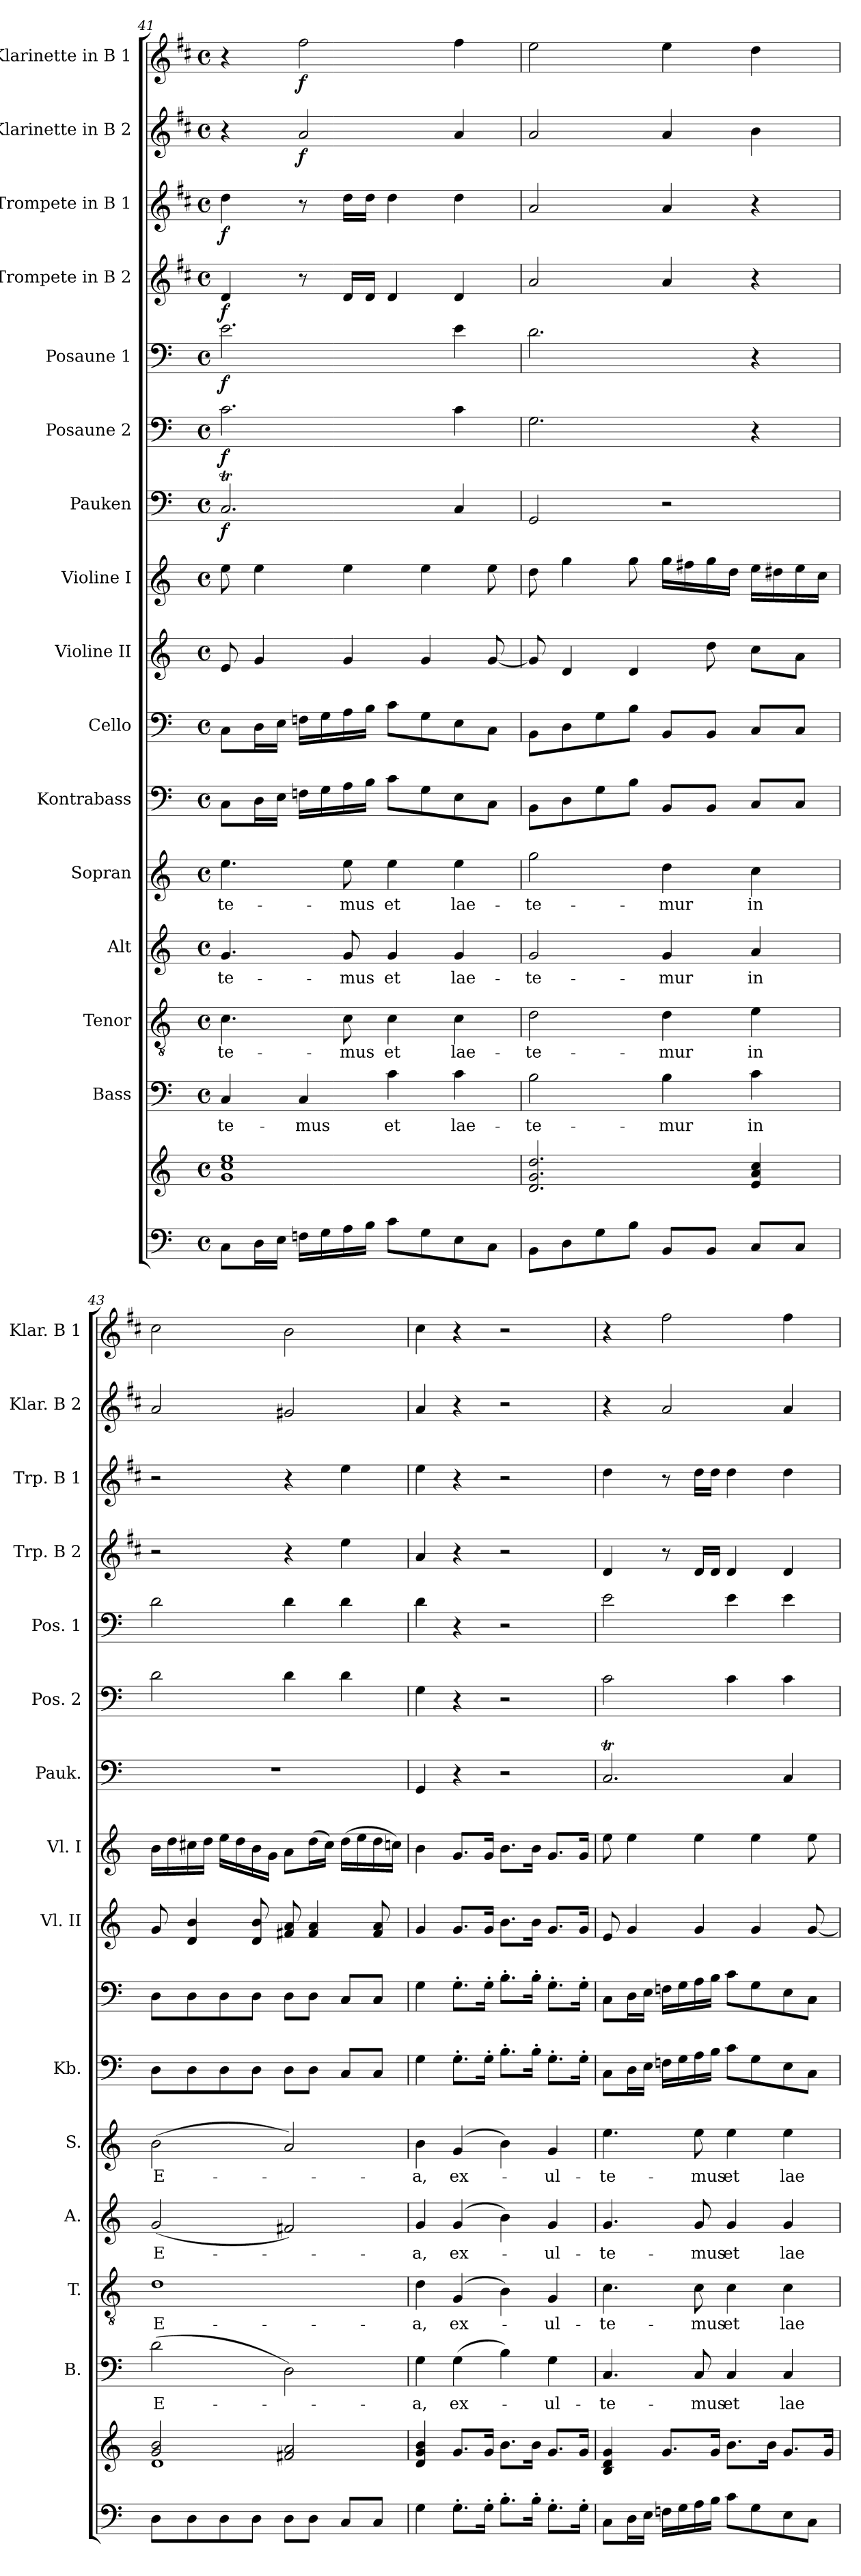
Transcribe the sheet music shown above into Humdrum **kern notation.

**kern	**kern	**kern	**text	**kern	**text	**kern	**text	**kern	**text	**kern	**kern	**kern	**kern	**kern	**dynam	**kern	**dynam	**kern	**dynam	**kern	**dynam	**kern	**dynam	**kern	**dynam	**kern	**dynam
*part16	*part16	*part15	*part15	*part14	*part14	*part13	*part13	*part12	*part12	*part11	*part10	*part9	*part8	*part7	*part7	*part6	*part6	*part5	*part5	*part4	*part4	*part3	*part3	*part2	*part2	*part1	*part1
*staff17	*staff16	*staff15	*staff15	*staff14	*staff14	*staff13	*staff13	*staff12	*staff12	*staff11	*staff10	*staff9	*staff8	*staff7	*staff7	*staff6	*staff6	*staff5	*staff5	*staff4	*staff4	*staff3	*staff3	*staff2	*staff2	*staff1	*staff1
*	*	*I"Bass	*	*I"Tenor	*	*I"Alt	*	*I"Sopran	*	*I"Kontrabass	*I"Cello	*I"Violine II	*I"Violine I	*I"Pauken	*	*I"Posaune 2	*	*I"Posaune 1	*	*I"Trompete in B 2	*	*I"Trompete in B 1	*	*I"Klarinette in B 2	*	*I"Klarinette in B 1	*
*	*	*I'B.	*	*I'T.	*	*I'A.	*	*I'S.	*	*I'Kb.	*	*I'Vl. II	*I'Vl. I	*I'Pauk.	*	*I'Pos. 2	*	*I'Pos. 1	*	*I'Trp. B 2	*	*I'Trp. B 1	*	*I'Klar. B 2	*	*I'Klar. B 1	*
*clefF4	*clefG2	*clefF4	*	*clefGv2	*	*clefG2	*	*clefG2	*	*clefF4	*clefF4	*clefG2	*clefG2	*clefF4	*	*clefF4	*	*clefF4	*	*clefG2	*	*clefG2	*	*clefG2	*	*clefG2	*
*	*	*	*	*	*	*	*	*	*	*ITrd7c12	*	*	*	*	*	*	*	*	*	*ITrd1c2	*	*ITrd1c2	*	*ITrd1c2	*	*ITrd1c2	*
*k[]	*k[]	*k[]	*	*k[]	*	*k[]	*	*k[]	*	*k[]	*k[]	*k[]	*k[]	*k[]	*	*k[]	*	*k[]	*	*k[]	*	*k[]	*	*k[]	*	*k[]	*
*C:	*C:	*C:	*	*C:	*	*C:	*	*C:	*	*C:	*C:	*C:	*C:	*C:	*	*C:	*	*C:	*	*C:	*	*C:	*	*C:	*	*C:	*
*M4/4	*M4/4	*M4/4	*	*M4/4	*	*M4/4	*	*M4/4	*	*M4/4	*M4/4	*M4/4	*M4/4	*M4/4	*	*M4/4	*	*M4/4	*	*M4/4	*	*M4/4	*	*M4/4	*	*M4/4	*
*met(c)	*met(c)	*met(c)	*	*met(c)	*	*met(c)	*	*met(c)	*	*met(c)	*met(c)	*met(c)	*met(c)	*met(c)	*	*met(c)	*	*met(c)	*	*met(c)	*	*met(c)	*	*met(c)	*	*met(c)	*
=41	=41	=41	=41	=41	=41	=41	=41	=41	=41	=41	=41	=41	=41	=41	=41	=41	=41	=41	=41	=41	=41	=41	=41	=41	=41	=41	=41
!	!	!	!LO:LY:b	!	!LO:LY:b	!	!LO:LY:b	!	!LO:LY:b	!	!	!	!	!	!LO:DY:b	!	!LO:DY:b	!	!LO:DY:b	!	!LO:DY:b	!	!LO:DY:b	!	!	!	!
8C\L	1g 1cc 1ee	4C/	-te-	4.c\	-te-	4.g/	-te-	4.ee\	-te-	8CC\L	8C\L	8e/	8ee\	2.CT/	f	2.c\	f	2.e\	f	4c/	f	4cc\	f	4r	.	4r	.
16D\L	.	.	.	.	.	.	.	.	.	16DD\L	16D\L	4g/	4ee\	.	.	.	.	.	.	.	.	.	.	.	.	.	.
16E\JJ	.	.	.	.	.	.	.	.	.	16EE\JJ	16E\JJ	.	.	.	.	.	.	.	.	.	.	.	.	.	.	.	.
!	!	!	!LO:LY:b	!	!	!	!	!	!	!	!	!	!	!	!	!	!	!	!	!	!	!	!	!	!LO:DY:b	!	!LO:DY:b
16Fn\LL	.	4C/	-mus	.	.	.	.	.	.	16FFn\LL	16Fn\LL	.	.	.	.	.	.	.	.	8r	.	8r	.	2g/	f	2ee\	f
16G\	.	.	.	.	.	.	.	.	.	16GG\	16G\	.	.	.	.	.	.	.	.	.	.	.	.	.	.	.	.
!	!	!	!	!	!LO:LY:b	!	!LO:LY:b	!	!LO:LY:b	!	!	!	!	!	!	!	!	!	!	!	!	!	!	!	!	!	!
16A\	.	.	.	8c\	-mus	8g/	-mus	8ee\	-mus	16AA\	16A\	4g/	4ee\	.	.	.	.	.	.	16c/LL	.	16cc\LL	.	.	.	.	.
16B\JJ	.	.	.	.	.	.	.	.	.	16BB\JJ	16B\JJ	.	.	.	.	.	.	.	.	16c/JJ	.	16cc\JJ	.	.	.	.	.
!	!	!	!LO:LY:b	!	!LO:LY:b	!	!LO:LY:b	!	!LO:LY:b	!	!	!	!	!	!	!	!	!	!	!	!	!	!	!	!	!	!
8c\L	.	4c\	et	4c\	et	4g/	et	4ee\	et	8C\L	8c\L	.	.	.	.	.	.	.	.	4c/	.	4cc\	.	.	.	.	.
8G\	.	.	.	.	.	.	.	.	.	8GG\	8G\	4g/	4ee\	.	.	.	.	.	.	.	.	.	.	.	.	.	.
!	!	!	!LO:LY:b	!	!LO:LY:b	!	!LO:LY:b	!	!LO:LY:b	!	!	!	!	!	!	!	!	!	!	!	!	!	!	!	!	!	!
8E\	.	4c\	lae-	4c\	lae-	4g/	lae-	4ee\	lae-	8EE\	8E\	.	.	4C/	.	4c\	.	4e\	.	4c/	.	4cc\	.	4g/	.	4ee\	.
8C\J	.	.	.	.	.	.	.	.	.	8CC\J	8C\J	[8g/	8ee\	.	.	.	.	.	.	.	.	.	.	.	.	.	.
=42	=42	=42	=42	=42	=42	=42	=42	=42	=42	=42	=42	=42	=42	=42	=42	=42	=42	=42	=42	=42	=42	=42	=42	=42	=42	=42	=42
!	!	!	!LO:LY:b	!	!LO:LY:b	!	!LO:LY:b	!	!LO:LY:b	!	!	!	!	!	!	!	!	!	!	!	!	!	!	!	!	!	!
8BB\L	2.d/ 2.g/ 2.dd/	2B\	-te-	2d\	-te-	2g/	-te-	2gg\	-te-	8BBB\L	8BB\L	8g/]	8dd\	2GG/	.	2.G\	.	2.d\	.	2g/	.	2g/	.	2g/	.	2dd\	.
8D\	.	.	.	.	.	.	.	.	.	8DD\	8D\	4d/	4gg\	.	.	.	.	.	.	.	.	.	.	.	.	.	.
8G\	.	.	.	.	.	.	.	.	.	8GG\	8G\	.	.	.	.	.	.	.	.	.	.	.	.	.	.	.	.
8B\J	.	.	.	.	.	.	.	.	.	8BB\J	8B\J	4d/	8gg\	.	.	.	.	.	.	.	.	.	.	.	.	.	.
!	!	!	!LO:LY:b	!	!LO:LY:b	!	!LO:LY:b	!	!LO:LY:b	!	!	!	!	!	!	!	!	!	!	!	!	!	!	!	!	!	!
8BB/L	.	4B\	-mur	4d\	-mur	4g/	-mur	4dd\	-mur	8BBB/L	8BB/L	.	16gg\LL	2r	.	.	.	.	.	4g/	.	4g/	.	4g/	.	4dd\	.
.	.	.	.	.	.	.	.	.	.	.	.	.	16ff#X\	.	.	.	.	.	.	.	.	.	.	.	.	.	.
8BB/J	.	.	.	.	.	.	.	.	.	8BBB/J	8BB/J	8dd\	16gg\	.	.	.	.	.	.	.	.	.	.	.	.	.	.
.	.	.	.	.	.	.	.	.	.	.	.	.	16dd\JJ	.	.	.	.	.	.	.	.	.	.	.	.	.	.
!	!	!	!LO:LY:b	!	!LO:LY:b	!	!LO:LY:b	!	!LO:LY:b	!	!	!	!	!	!	!	!	!	!	!	!	!	!	!	!	!	!
8C/L	4e/ 4a/ 4cc/	4c\	in	4e\	in	4a/	in	4cc\	in	8CC/L	8C/L	8cc\L	16ee\LL	.	.	4r	.	4r	.	4r	.	4r	.	4a\	.	4cc\	.
.	.	.	.	.	.	.	.	.	.	.	.	.	16dd#X\	.	.	.	.	.	.	.	.	.	.	.	.	.	.
8C/J	.	.	.	.	.	.	.	.	.	8CC/J	8C/J	8a\J	16ee\	.	.	.	.	.	.	.	.	.	.	.	.	.	.
.	.	.	.	.	.	.	.	.	.	.	.	.	16cc\JJ	.	.	.	.	.	.	.	.	.	.	.	.	.	.
=43	=43	=43	=43	=43	=43	=43	=43	=43	=43	=43	=43	=43	=43	=43	=43	=43	=43	=43	=43	=43	=43	=43	=43	=43	=43	=43	=43
*	*^	*	*	*	*	*	*	*	*	*	*	*	*	*	*	*	*	*	*	*	*	*	*	*	*	*	*
!	!	!	!	!LO:LY:b	!	!LO:LY:b	!	!LO:LY:b	!	!LO:LY:b	!	!	!	!	!	!	!	!	!	!	!	!	!	!	!	!	!	!
8D\L	2g/ 2b/	1d	(>2d\	E-	1d	E-	(<2g/	E-	(>2b\	E-	8DD\L	8D\L	8g/	16b\LL	1r	.	2d\	.	2d\	.	2r	.	2r	.	2g/	.	2b\	.
.	.	.	.	.	.	.	.	.	.	.	.	.	.	16dd\	.	.	.	.	.	.	.	.	.	.	.	.	.	.
8D\	.	.	.	.	.	.	.	.	.	.	8DD\	8D\	4d/ 4b/	16cc#X\	.	.	.	.	.	.	.	.	.	.	.	.	.	.
.	.	.	.	.	.	.	.	.	.	.	.	.	.	16dd\JJ	.	.	.	.	.	.	.	.	.	.	.	.	.	.
8D\	.	.	.	.	.	.	.	.	.	.	8DD\	8D\	.	16ee\LL	.	.	.	.	.	.	.	.	.	.	.	.	.	.
.	.	.	.	.	.	.	.	.	.	.	.	.	.	16dd\	.	.	.	.	.	.	.	.	.	.	.	.	.	.
8D\J	.	.	.	.	.	.	.	.	.	.	8DD\J	8D\J	8d/ 8b/	16b\	.	.	.	.	.	.	.	.	.	.	.	.	.	.
.	.	.	.	.	.	.	.	.	.	.	.	.	.	16g\JJ	.	.	.	.	.	.	.	.	.	.	.	.	.	.
8D\L	2f#X/ 2a/	.	2D\)	.	.	.	2f#X/)	.	2a/)	.	8DD\L	8D\L	8f#X/ 8a/	8a\L	.	.	4d\	.	4d\	.	4r	.	4r	.	2f#X/	.	2a\	.
8D\J	.	.	.	.	.	.	.	.	.	.	8DD\J	8D\J	4f#/ 4a/	(>16dd\L	.	.	.	.	.	.	.	.	.	.	.	.	.	.
.	.	.	.	.	.	.	.	.	.	.	.	.	.	16cc#\JJ)	.	.	.	.	.	.	.	.	.	.	.	.	.	.
8C/L	.	.	.	.	.	.	.	.	.	.	8CC/L	8C/L	.	(>16dd\LL	.	.	4d\	.	4d\	.	4dd\	.	4dd\	.	.	.	.	.
.	.	.	.	.	.	.	.	.	.	.	.	.	.	16ee\	.	.	.	.	.	.	.	.	.	.	.	.	.	.
8C/J	.	.	.	.	.	.	.	.	.	.	8CC/J	8C/J	8f#/ 8a/	16dd\	.	.	.	.	.	.	.	.	.	.	.	.	.	.
.	.	.	.	.	.	.	.	.	.	.	.	.	.	16ccn\JJ)	.	.	.	.	.	.	.	.	.	.	.	.	.	.
*	*v	*v	*	*	*	*	*	*	*	*	*	*	*	*	*	*	*	*	*	*	*	*	*	*	*	*	*	*
!!LO:PB:g=z
=44	=44	=44	=44	=44	=44	=44	=44	=44	=44	=44	=44	=44	=44	=44	=44	=44	=44	=44	=44	=44	=44	=44	=44	=44	=44	=44	=44
!	!	!	!LO:LY:b	!	!LO:LY:b	!	!LO:LY:b	!	!LO:LY:b	!	!	!	!	!	!	!	!	!	!	!	!	!	!	!	!	!	!
4G\	4d/ 4g/ 4b/	4G\	-a,	4d\	-a,	4g/	-a,	4b\	-a,	4GG\	4G\	4g/	4b\	4GG/	.	4G\	.	4d\	.	4g/	.	4dd\	.	4g/	.	4b\	.
!	!	!	!LO:LY:b	!	!LO:LY:b	!	!LO:LY:b	!	!LO:LY:b	!	!	!	!	!	!	!	!	!	!	!	!	!	!	!	!	!	!
8.G'>\L	8.g/L	(>4G\	ex-	(4G/	ex-	(4g/	ex-	(4g/	ex-	8.GG'>\L	8.G'>\L	8.g/L	8.g/L	4r	.	4r	.	4r	.	4r	.	4r	.	4r	.	4r	.
16G'>\Jk	16g/Jk	.	.	.	.	.	.	.	.	16GG'>\Jk	16G'>\Jk	16g/Jk	16g/Jk	.	.	.	.	.	.	.	.	.	.	.	.	.	.
8.B'>\L	8.b\L	4B\)	.	4B\)	.	4b\)	.	4b\)	.	8.BB'>\L	8.B'>\L	8.b\L	8.b\L	2r	.	2r	.	2r	.	2r	.	2r	.	2r	.	2r	.
16B'>\Jk	16b\Jk	.	.	.	.	.	.	.	.	16BB'>\Jk	16B'>\Jk	16b\Jk	16b\Jk	.	.	.	.	.	.	.	.	.	.	.	.	.	.
!	!	!	!LO:LY:b	!	!LO:LY:b	!	!LO:LY:b	!	!LO:LY:b	!	!	!	!	!	!	!	!	!	!	!	!	!	!	!	!	!	!
8.G'>\L	8.g/L	4G\	-ul-	4G/	-ul-	4g/	-ul-	4g/	-ul-	8.GG'>\L	8.G'>\L	8.g/L	8.g/L	.	.	.	.	.	.	.	.	.	.	.	.	.	.
16G'>\Jk	16g/Jk	.	.	.	.	.	.	.	.	16GG'>\Jk	16G'>\Jk	16g/Jk	16g/Jk	.	.	.	.	.	.	.	.	.	.	.	.	.	.
=45	=45	=45	=45	=45	=45	=45	=45	=45	=45	=45	=45	=45	=45	=45	=45	=45	=45	=45	=45	=45	=45	=45	=45	=45	=45	=45	=45
!	!	!	!LO:LY:b	!	!LO:LY:b	!	!LO:LY:b	!	!LO:LY:b	!	!	!	!	!	!	!	!	!	!	!	!	!	!	!	!	!	!
8C\L	4B/ 4d/ 4g/	4.C/	-te-	4.c\	-te-	4.g/	-te-	4.ee\	-te-	8CC\L	8C\L	8e/	8ee\	2.CT/	.	2c\	.	2e\	.	4c/	.	4cc\	.	4r	.	4r	.
16D\L	.	.	.	.	.	.	.	.	.	16DD\L	16D\L	4g/	4ee\	.	.	.	.	.	.	.	.	.	.	.	.	.	.
16E\JJ	.	.	.	.	.	.	.	.	.	16EE\JJ	16E\JJ	.	.	.	.	.	.	.	.	.	.	.	.	.	.	.	.
16Fn\LL	8.g/L	.	.	.	.	.	.	.	.	16FFn\LL	16Fn\LL	.	.	.	.	.	.	.	.	8r	.	8r	.	2g/	.	2ee\	.
16G\	.	.	.	.	.	.	.	.	.	16GG\	16G\	.	.	.	.	.	.	.	.	.	.	.	.	.	.	.	.
!	!	!	!LO:LY:b	!	!LO:LY:b	!	!LO:LY:b	!	!LO:LY:b	!	!	!	!	!	!	!	!	!	!	!	!	!	!	!	!	!	!
16A\	.	8C/	-mus	8c\	-mus	8g/	-mus	8ee\	-mus	16AA\	16A\	4g/	4ee\	.	.	.	.	.	.	16c/LL	.	16cc\LL	.	.	.	.	.
16B\JJ	16g/Jk	.	.	.	.	.	.	.	.	16BB\JJ	16B\JJ	.	.	.	.	.	.	.	.	16c/JJ	.	16cc\JJ	.	.	.	.	.
!	!	!	!LO:LY:b	!	!LO:LY:b	!	!LO:LY:b	!	!LO:LY:b	!	!	!	!	!	!	!	!	!	!	!	!	!	!	!	!	!	!
8c\L	8.b\L	4C/	et	4c\	et	4g/	et	4ee\	et	8C\L	8c\L	.	.	.	.	4c\	.	4e\	.	4c/	.	4cc\	.	.	.	.	.
8G\	.	.	.	.	.	.	.	.	.	8GG\	8G\	4g/	4ee\	.	.	.	.	.	.	.	.	.	.	.	.	.	.
.	16b\Jk	.	.	.	.	.	.	.	.	.	.	.	.	.	.	.	.	.	.	.	.	.	.	.	.	.	.
!	!	!	!LO:LY:b	!	!LO:LY:b	!	!LO:LY:b	!	!LO:LY:b	!	!	!	!	!	!	!	!	!	!	!	!	!	!	!	!	!	!
8E\	8.g/L	4C/	lae-	4c\	lae-	4g/	lae-	4ee\	lae-	8EE\	8E\	.	.	4C/	.	4c\	.	4e\	.	4c/	.	4cc\	.	4g/	.	4ee\	.
8C\J	.	.	.	.	.	.	.	.	.	8CC\J	8C\J	[8g/	8ee\	.	.	.	.	.	.	.	.	.	.	.	.	.	.
.	16g/Jk	.	.	.	.	.	.	.	.	.	.	.	.	.	.	.	.	.	.	.	.	.	.	.	.	.	.
=	=	=	=	=	=	=	=	=	=	=	=	=	=	=	=	=	=	=	=	=	=	=	=	=	=	=	=
*-	*-	*-	*-	*-	*-	*-	*-	*-	*-	*-	*-	*-	*-	*-	*-	*-	*-	*-	*-	*-	*-	*-	*-	*-	*-	*-	*-
